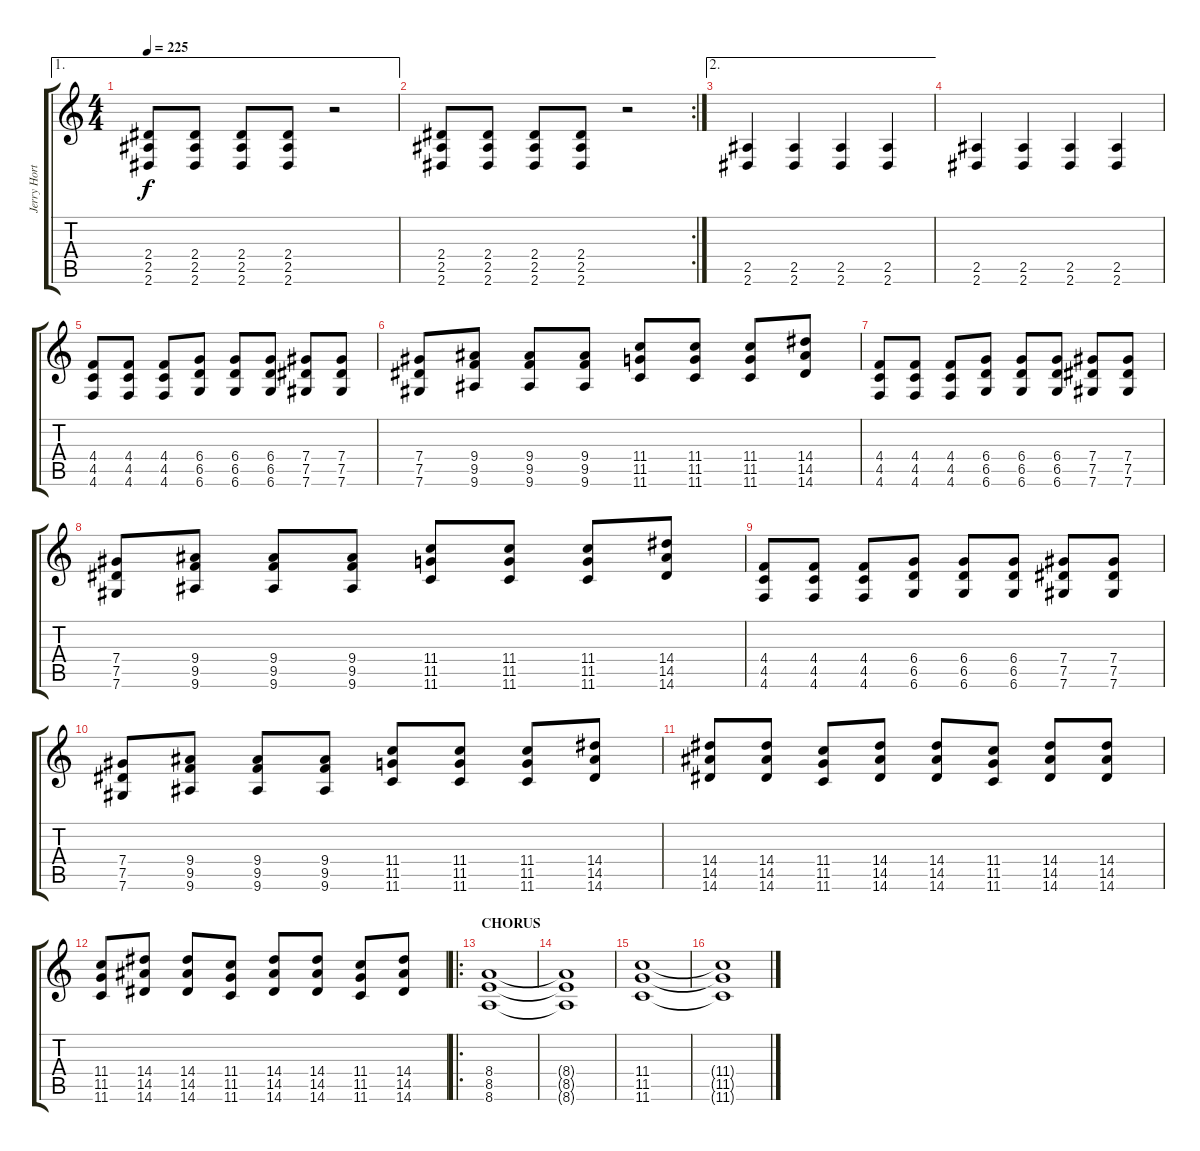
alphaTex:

\track ("Jerry Horton" "Jerry Hort") {instrument distortionguitar}
\staff {score tabs}
\tuning (Eb4 Bb3 Gb3 Db3 Ab2 Db2) {hide}
\ae 1
\ts (4 4)
\tempo 225
\clef g2
\ks c
(2.4 2.5 2.6).8{dy f} (2.4 2.5 2.6).8 (2.4 2.5 2.6).8 (2.4 2.5 2.6).8 r.2 |
\rc 2
(2.4 2.5 2.6).8 (2.4 2.5 2.6).8 (2.4 2.5 2.6).8 (2.4 2.5 2.6).8 r.2 |
\ae 2
(2.5 2.6).4 (2.5 2.6).4 (2.5 2.6).4 (2.5 2.6).4 |
(2.5 2.6).4 (2.5 2.6).4 (2.5 2.6).4 (2.5 2.6).4 |
(4.4 4.5 4.6).8 (4.4 4.5 4.6).8 (4.4 4.5 4.6).8 (6.4 6.5 6.6).8 (6.4 6.5 6.6).8 (6.4 6.5 6.6).8 (7.4 7.5 7.6).8 (7.4 7.5 7.6).8 |
(7.4 7.5 7.6).8 (9.4 9.5 9.6).8 (9.4 9.5 9.6).8 (9.4 9.5 9.6).8 (11.4 11.5 11.6).8 (11.4 11.5 11.6).8 (11.4 11.5 11.6).8 (14.4 14.5 14.6).8 |
(4.4 4.5 4.6).8 (4.4 4.5 4.6).8 (4.4 4.5 4.6).8 (6.4 6.5 6.6).8 (6.4 6.5 6.6).8 (6.4 6.5 6.6).8 (7.4 7.5 7.6).8 (7.4 7.5 7.6).8 |
(7.4 7.5 7.6).8 (9.4 9.5 9.6).8 (9.4 9.5 9.6).8 (9.4 9.5 9.6).8 (11.4 11.5 11.6).8 (11.4 11.5 11.6).8 (11.4 11.5 11.6).8 (14.4 14.5 14.6).8 |
(4.4 4.5 4.6).8 (4.4 4.5 4.6).8 (4.4 4.5 4.6).8 (6.4 6.5 6.6).8 (6.4 6.5 6.6).8 (6.4 6.5 6.6).8 (7.4 7.5 7.6).8 (7.4 7.5 7.6).8 |
(7.4 7.5 7.6).8 (9.4 9.5 9.6).8 (9.4 9.5 9.6).8 (9.4 9.5 9.6).8 (11.4 11.5 11.6).8 (11.4 11.5 11.6).8 (11.4 11.5 11.6).8 (14.4 14.5 14.6).8 |
(14.4 14.5 14.6).8 (14.4 14.5 14.6).8 (11.4 11.5 11.6).8 (14.4 14.5 14.6).8 (14.4 14.5 14.6).8 (11.4 11.5 11.6).8 (14.4 14.5 14.6).8 (14.4 14.5 14.6).8 |
(11.4 11.5 11.6).8 (14.4 14.5 14.6).8 (14.4 14.5 14.6).8 (11.4 11.5 11.6).8 (14.4 14.5 14.6).8 (14.4 14.5 14.6).8 (11.4 11.5 11.6).8 (14.4 14.5 14.6).8 |
\ro
\section ("" "CHORUS")
(8.4 8.5 8.6).1 |
(8.4{t} 8.5{t} 8.6{t}).1 |
(11.4 11.5 11.6).1 |
(11.4{t} 11.5{t} 11.6{t}).1
